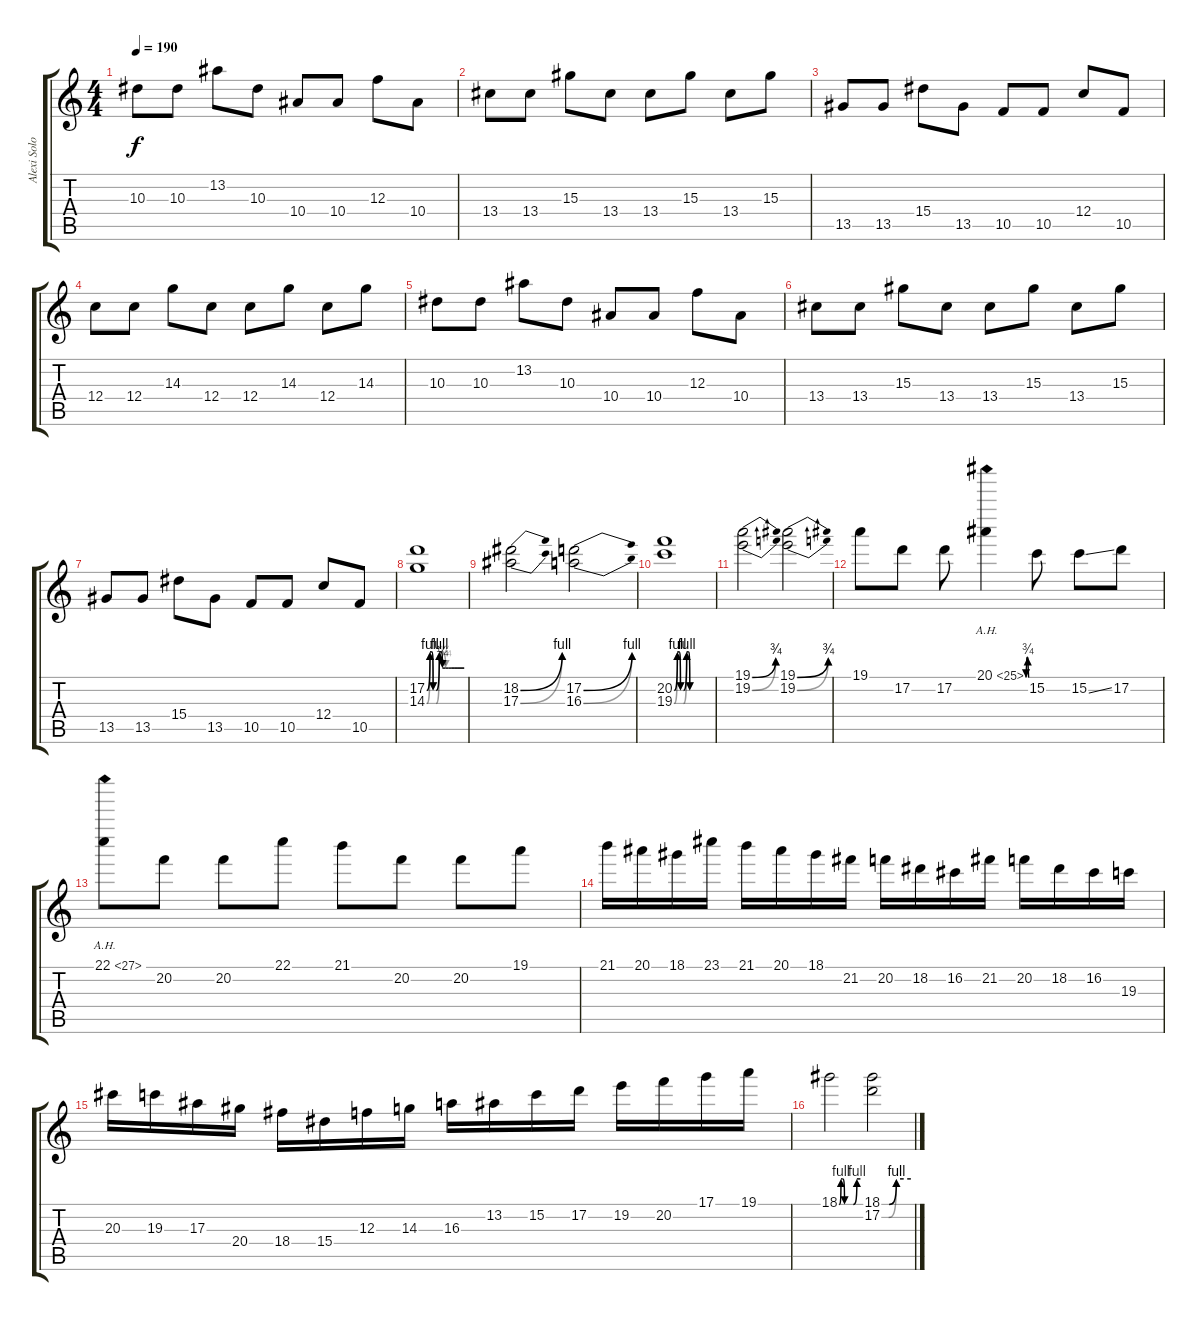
\track ("Alexi Solo" "Alexi Solo") {instrument overdrivenguitar}
\staff {score tabs}
\tuning (D4 A3 F3 C3 G2 C2) {hide}
\ts (4 4)
\tempo 190
\clef g2
\ks c
10.3.8{dy f} 10.3.8 13.2.8 10.3.8 10.4.8 10.4.8 12.3.8 10.4.8 |
13.4.8 13.4.8 15.3.8 13.4.8 13.4.8 15.3.8 13.4.8 15.3.8 |
13.5.8 13.5.8 15.4.8 13.5.8 10.5.8 10.5.8 12.4.8 10.5.8 |
12.4.8 12.4.8 14.3.8 12.4.8 12.4.8 14.3.8 12.4.8 14.3.8 |
10.3.8 10.3.8 13.2.8 10.3.8 10.4.8 10.4.8 12.3.8 10.4.8 |
13.4.8 13.4.8 15.3.8 13.4.8 13.4.8 15.3.8 13.4.8 15.3.8 |
13.5.8 13.5.8 15.4.8 13.5.8 10.5.8 10.5.8 12.4.8 10.5.8 |
(17.2{be (custom 0 0 5 4 8 4 10 0 15 0 20 4 23 4 25 1 30 1 35 1 40 1 45 1 50 1 60 1)} 14.3{be (custom 0 0 5 4 8 4 10 0 15 0 20 4 23 4 30 1 45 1 55 1 60 1)}).1 |
(18.2{be (bend 0 0 60 4)} 17.3{be (bend 0 0 60 4)}).2 (17.2{be (bend 0 0 60 4)} 16.3{be (bend 0 0 60 4)}).2 |
(20.2{be (custom 0 0 5 4 8 4 10 0 15 0 20 4 23 4 25 0 30 0 60 0)} 19.3{be (custom 0 0 5 4 8 4 10 0 15 0 20 4 23 4 25 0 60 0)}).1 |
(19.1{be (bend 0 0 60 3)} 19.2{be (bend 0 0 60 3)}).2 (19.1{be (bend 0 0 60 3)} 19.2{be (bend 0 0 60 3)}).2 |
19.1.8 17.2.8 17.2.8 20.1{be (custom 0 0 15 3 30 3 45 0 60 0) ah 5}.4 15.2.8 15.2{ss}.8 17.2.8 |
22.1{ah 5}.8 20.2.8 20.2.8 22.1.8 21.1.8 20.2.8 20.2.8 19.1.8 |
21.1.16 20.1.16 18.1.16 23.1.16 21.1.16 20.1.16 18.1.16 21.2.16 20.2.16 18.2.16 16.2.16 21.2.16 20.2.16 18.2.16 16.2.16 19.3.16 |
20.3.16 19.3.16 17.3.16 20.4.16 18.4.16 15.4.16 12.3.16 14.3.16 16.3.16 13.2.16 15.2.16 17.2.16 19.2.16 20.2.16 17.1.16 19.1.16 |
18.1{be (custom 0 0 5 4 10 4 15 0 30 0 40 0 50 4 60 4)}.2 (18.1{be (custom 0 0 15 0 30 4 60 4)} 17.2{be (custom 0 0 14 0 30 4 60 4)}).2
